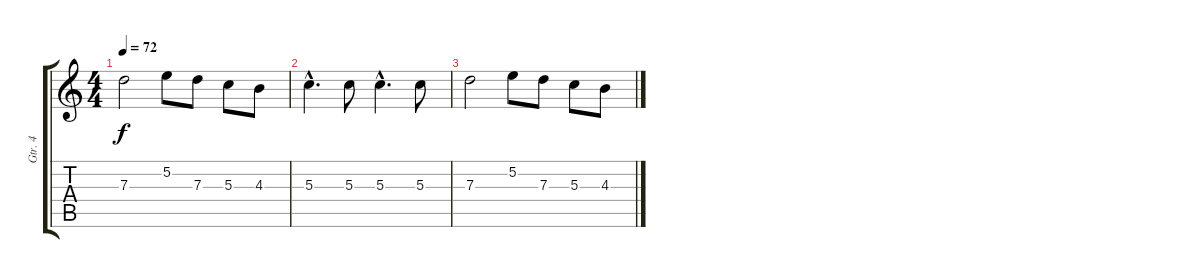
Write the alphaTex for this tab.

\track ("Gtr. 4" "Gtr. 4") {instrument overdrivenguitar}
\staff {score tabs}
\tuning (E4 B3 G3 D3 A2 E2) {hide}
\ts (4 4)
\tempo 72
\clef g2
\ks c
7.3.2{dy f} 5.2.8 7.3.8 5.3.8 4.3.8 |
5.3{hac}.4{d} 5.3.8 5.3{hac}.4{d} 5.3.8 |
7.3.2 5.2.8 7.3.8 5.3.8 4.3.8
